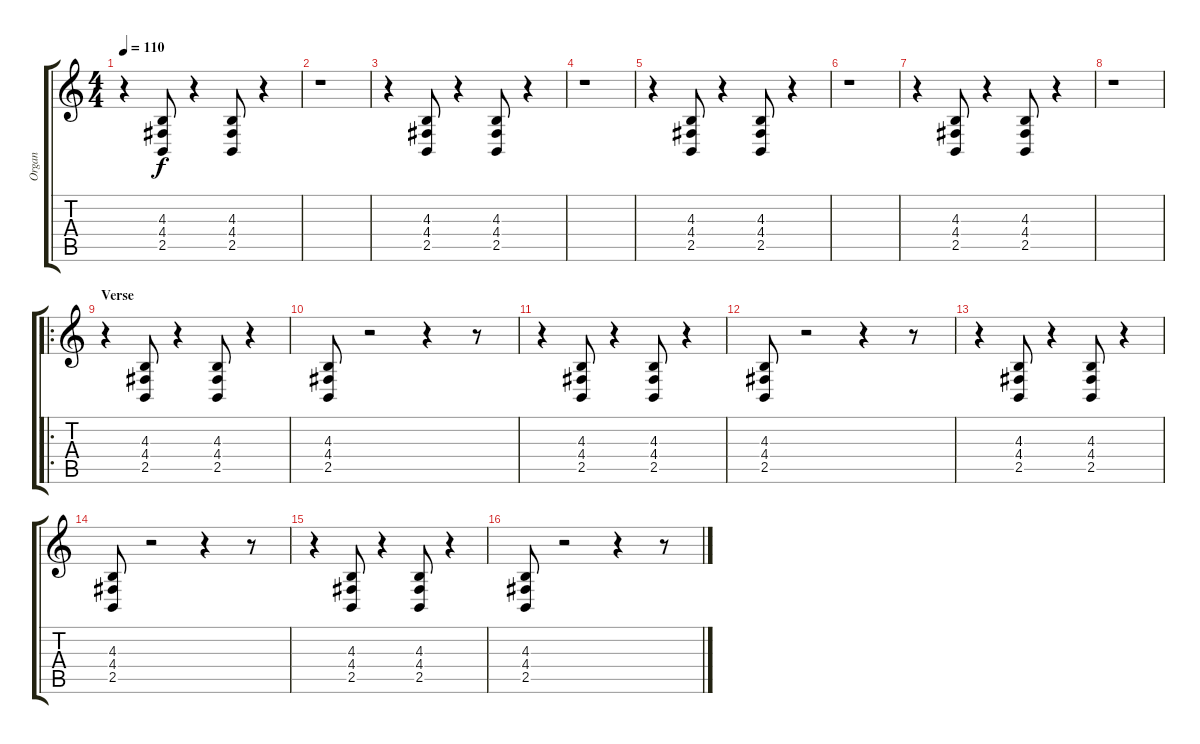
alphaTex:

\track ("Organ" "Organ") {instrument percussiveorgan}
\staff {score tabs}
\tuning (E4 B3 G3 D3 A2 E2) {hide}
\ts (4 4)
\tempo 110
\clef g2
\ks c
r.4{dy f instrument percussiveorgan} (4.3 4.4 2.5).8 r.4 (4.3 4.4 2.5).8 r.4 |
r.1 |
r.4 (4.3 4.4 2.5).8 r.4 (4.3 4.4 2.5).8 r.4 |
r.1 |
r.4 (4.3 4.4 2.5).8 r.4 (4.3 4.4 2.5).8 r.4 |
r.1 |
r.4 (4.3 4.4 2.5).8 r.4 (4.3 4.4 2.5).8 r.4 |
r.1 |
\ro
\section ("" "Verse")
r.4 (4.3 4.4 2.5).8 r.4 (4.3 4.4 2.5).8 r.4 |
(4.3 4.4 2.5).8 r.2 r.4 r.8 |
r.4 (4.3 4.4 2.5).8 r.4 (4.3 4.4 2.5).8 r.4 |
(4.3 4.4 2.5).8 r.2 r.4 r.8 |
r.4 (4.3 4.4 2.5).8 r.4 (4.3 4.4 2.5).8 r.4 |
(4.3 4.4 2.5).8 r.2 r.4 r.8 |
r.4 (4.3 4.4 2.5).8 r.4 (4.3 4.4 2.5).8 r.4 |
(4.3 4.4 2.5).8 r.2 r.4 r.8
